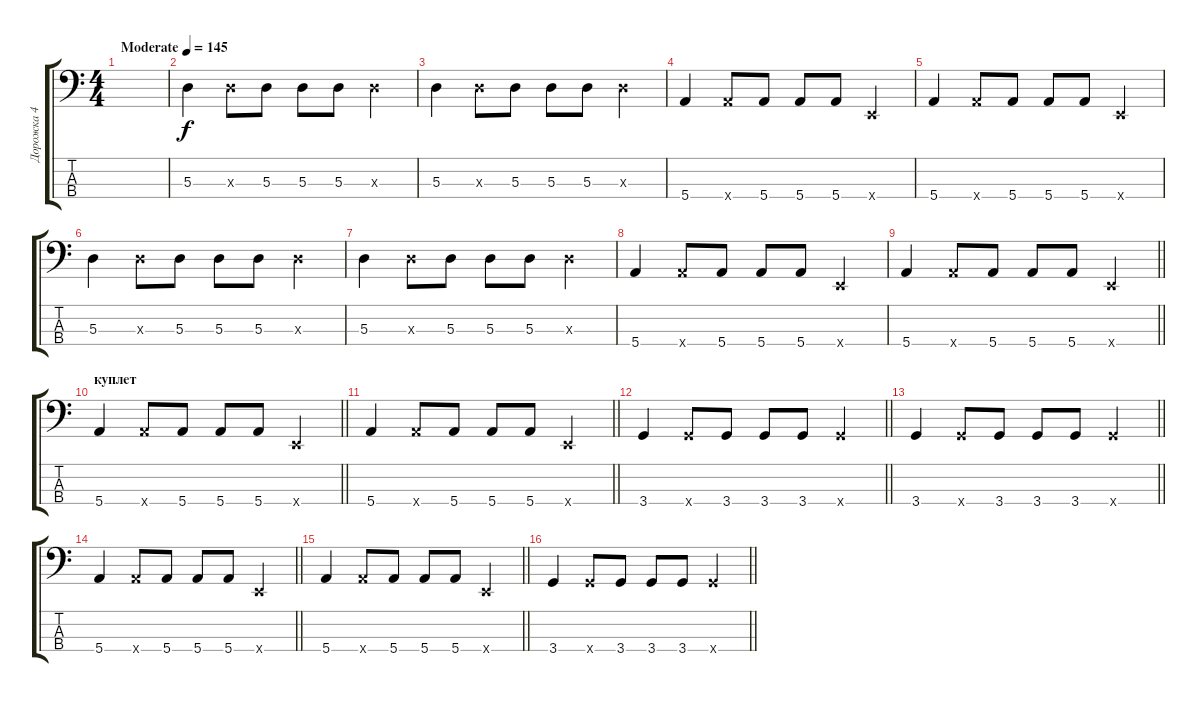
\track ("Дорожка 4" "Дорожка 4") {instrument electricbassfinger}
\staff {score tabs}
\tuning (G2 D2 A1 E1) {hide}
\ts (4 4)
\tempo (145 "Moderate")
\clef f4
\ks c
|
5.3.4 5.3{x}.8 5.3.8 5.3.8 5.3.8 5.3{x}.4 |
5.3.4 5.3{x}.8 5.3.8 5.3.8 5.3.8 5.3{x}.4 |
5.4.4 5.4{x}.8 5.4.8 5.4.8 5.4.8 0.4{x}.4 |
5.4.4 5.4{x}.8 5.4.8 5.4.8 5.4.8 0.4{x}.4 |
5.3.4 5.3{x}.8 5.3.8 5.3.8 5.3.8 5.3{x}.4 |
5.3.4 5.3{x}.8 5.3.8 5.3.8 5.3.8 5.3{x}.4 |
5.4.4 5.4{x}.8 5.4.8 5.4.8 5.4.8 0.4{x}.4 |
\barLineRight lightlight
5.4.4 5.4{x}.8 5.4.8 5.4.8 5.4.8 0.4{x}.4 |
\section ("" "куплет")
\barLineRight lightlight
5.4.4 5.4{x}.8 5.4.8 5.4.8 5.4.8 0.4{x}.4 |
\barLineRight lightlight
5.4.4 5.4{x}.8 5.4.8 5.4.8 5.4.8 0.4{x}.4 |
\barLineRight lightlight
3.4.4 3.4{x}.8 3.4.8 3.4.8 3.4.8 3.4{x}.4 |
\barLineRight lightlight
3.4.4 3.4{x}.8 3.4.8 3.4.8 3.4.8 3.4{x}.4 |
\barLineRight lightlight
5.4.4 5.4{x}.8 5.4.8 5.4.8 5.4.8 0.4{x}.4 |
\barLineRight lightlight
5.4.4 5.4{x}.8 5.4.8 5.4.8 5.4.8 0.4{x}.4 |
\barLineRight lightlight
3.4.4 3.4{x}.8 3.4.8 3.4.8 3.4.8 3.4{x}.4
